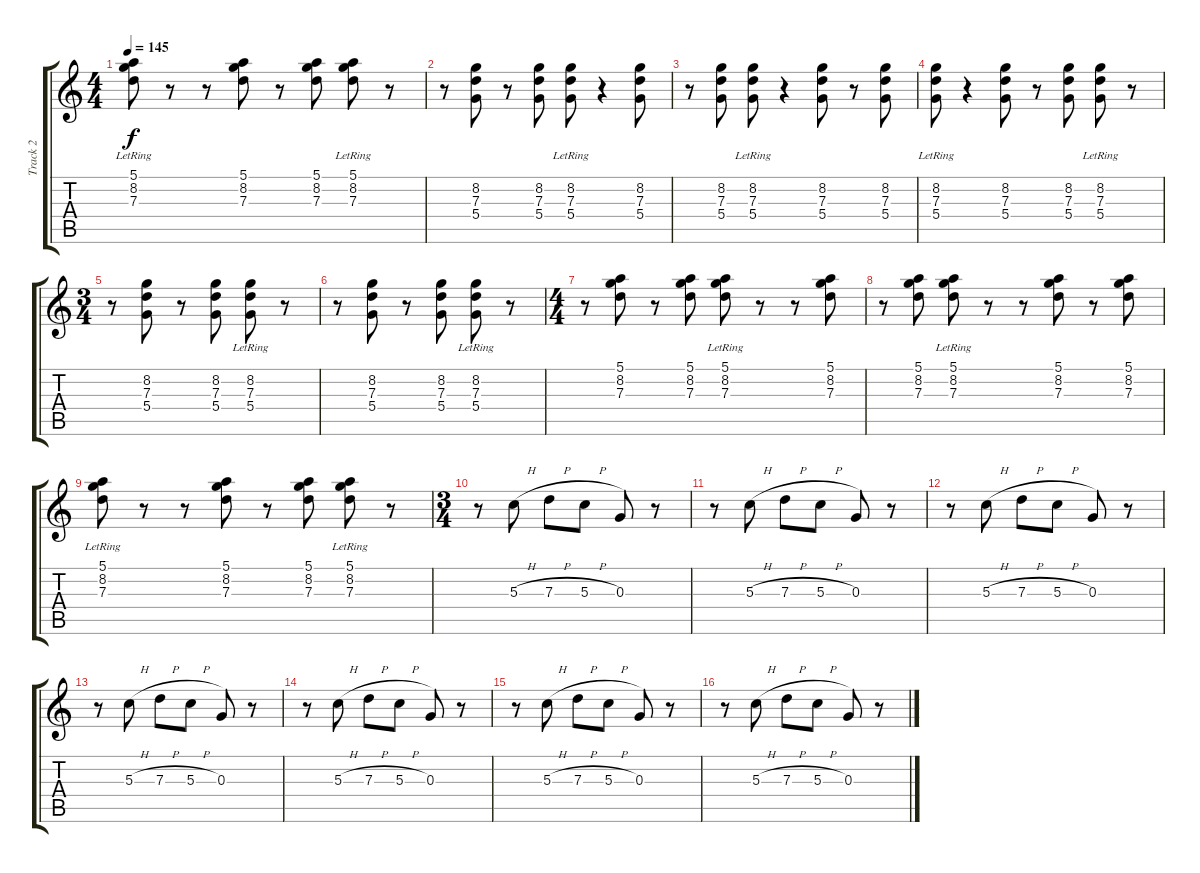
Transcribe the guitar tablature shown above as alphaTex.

\track ("Track 2" "Track 2") {instrument electricguitarjazz}
\staff {score tabs}
\tuning (E4 B3 G3 D3 A2 D2) {hide}
\ts (4 4)
\tempo 145
\clef g2
\ks c
(5.1{lr} 8.2{lr} 7.3{lr}).8{dy f} r.8 r.8 (5.1 8.2 7.3).8 r.8 (5.1 8.2 7.3).8 (5.1{lr} 8.2{lr} 7.3{lr}).8 r.8 |
r.8 (8.2 7.3 5.4).8 r.8 (8.2 7.3 5.4).8 (8.2{lr} 7.3{lr} 5.4{lr}).8 r.4 (8.2 7.3 5.4).8 |
r.8 (8.2 7.3 5.4).8 (8.2{lr} 7.3{lr} 5.4{lr}).8 r.4 (8.2 7.3 5.4).8 r.8 (8.2 7.3 5.4).8 |
(8.2{lr} 7.3{lr} 5.4{lr}).8 r.4 (8.2 7.3 5.4).8 r.8 (8.2 7.3 5.4).8 (8.2{lr} 7.3{lr} 5.4{lr}).8 r.8 |
\ts (3 4)
r.8 (8.2 7.3 5.4).8 r.8 (8.2 7.3 5.4).8 (8.2{lr} 7.3{lr} 5.4{lr}).8 r.8 |
r.8 (8.2 7.3 5.4).8 r.8 (8.2 7.3 5.4).8 (8.2{lr} 7.3{lr} 5.4{lr}).8 r.8 |
\ts (4 4)
r.8 (5.1 8.2 7.3).8 r.8 (5.1 8.2 7.3).8 (5.1{lr} 8.2{lr} 7.3{lr}).8 r.8 r.8 (5.1 8.2 7.3).8 |
r.8 (5.1 8.2 7.3).8 (5.1{lr} 8.2{lr} 7.3{lr}).8 r.8 r.8 (5.1 8.2 7.3).8 r.8 (5.1 8.2 7.3).8 |
(5.1{lr} 8.2{lr} 7.3{lr}).8 r.8 r.8 (5.1 8.2 7.3).8 r.8 (5.1 8.2 7.3).8 (5.1{lr} 8.2{lr} 7.3{lr}).8 r.8 |
\ts (3 4)
r.8 5.3{h}.8 7.3{h}.8 5.3{h}.8 0.3.8 r.8 |
r.8 5.3{h}.8 7.3{h}.8 5.3{h}.8 0.3.8 r.8 |
r.8 5.3{h}.8 7.3{h}.8 5.3{h}.8 0.3.8 r.8 |
r.8 5.3{h}.8 7.3{h}.8 5.3{h}.8 0.3.8 r.8 |
r.8 5.3{h}.8 7.3{h}.8 5.3{h}.8 0.3.8 r.8 |
r.8 5.3{h}.8 7.3{h}.8 5.3{h}.8 0.3.8 r.8 |
r.8 5.3{h}.8 7.3{h}.8 5.3{h}.8 0.3.8 r.8
